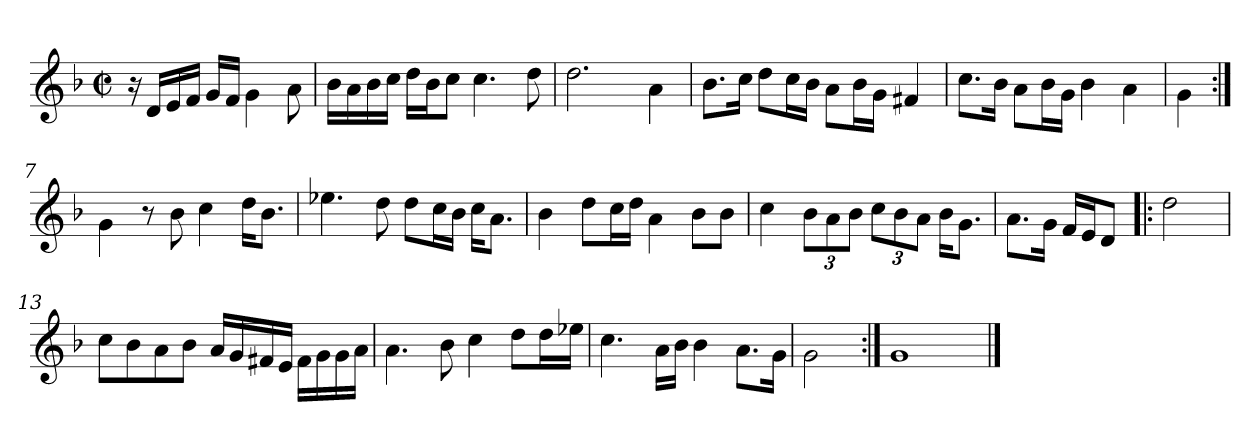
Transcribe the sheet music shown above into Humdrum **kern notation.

**kern
*part1
*staff1
*clefG2
*k[b-]
*F:
*M2/2
*met(c|)
=1
16r
16d/LL
16e/
16f/JJ
16g/LL
16f/JJ
4g\
8a\
=2
16b-\LL
16a\
16b-\
16cc\JJ
16dd\LL
16b-\J
8cc\J
4.cc\
8dd\
=3
2.dd\
4a\
=4
8.b-\L
16cc\Jk
8dd\L
16cc\L
16b-\JJ
8a\L
16b-\L
16g\JJ
4f#X/
!!LO:LB:g=z
=5
8.cc\L
16b-\Jk
8a\L
16b-\L
16g\JJ
4b-\
4a\
=6
4g\
=7:|!
4g\
8r
8b-\
4cc\
16dd\KL
8.b-\J
=8
4.ee-X\
8dd\
8dd\L
16cc\L
16b-\JJ
16cc\KL
8.a\J
=9
4b-\
8dd\L
16cc\L
16dd\JJ
4a\
8b-\L
8b-\J
!!LO:LB:g=z
=10
4cc\
*Xbrackettup
12b-\L
12a\
12b-\J
12cc\L
12b-\
12a\J
16b-\KL
8.g\J
=11
8.a\L
16g\Jk
16f/LL
16e/J
8d/J
=12!|:
2dd\
=13
8cc\L
8b-\
8a\
8b-\J
16a/LL
16g/
16f#X/
16e/JJ
16f#\LL
16g\
16g\
16a\JJ
!!LO:LB:g=z
=14
4.a\
8b-\
4cc\
8dd\L
16dd\L
16ee-X\JJ
=15
4.cc\
16a\LL
16b-\JJ
4b-\
8.a\L
16g\Jk
=16
2g\
=17:|!
1g
==
*-
